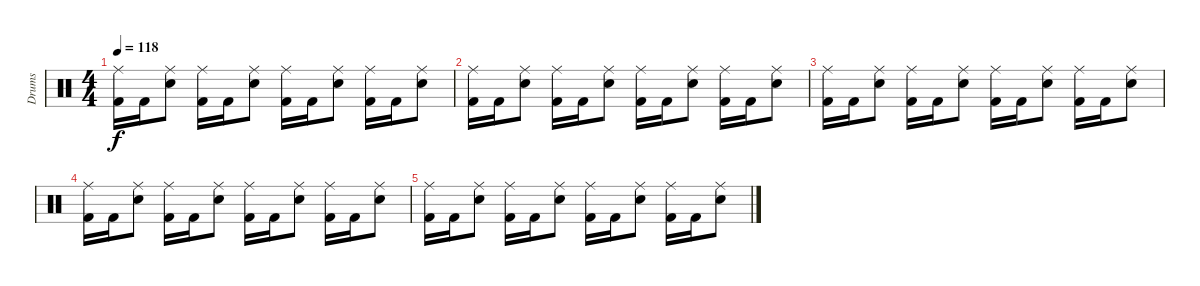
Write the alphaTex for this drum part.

\track ("Drums" "Drums") {instrument percussion}
\staff {score}
\articulation defaults
\ts (4 4)
\tempo 118
\clef neutral
\ks c
("Ride (middle)" "Kick (hit) 2").16{dy f} "Kick (hit) 2".16 ("Ride (middle)" "Electric Snare (hit)").8 ("Ride (middle)" "Kick (hit) 2").16 "Kick (hit) 2".16 ("Ride (middle)" "Electric Snare (hit)").8 ("Ride (middle)" "Kick (hit) 2").16 "Kick (hit) 2".16 ("Ride (middle)" "Electric Snare (hit)").8 ("Ride (middle)" "Kick (hit) 2").16 "Kick (hit) 2".16 ("Ride (middle)" "Electric Snare (hit)").8 |
("Ride (middle)" "Kick (hit) 2").16 "Kick (hit) 2".16 ("Ride (middle)" "Electric Snare (hit)").8 ("Ride (middle)" "Kick (hit) 2").16 "Kick (hit) 2".16 ("Ride (middle)" "Electric Snare (hit)").8 ("Ride (middle)" "Kick (hit) 2").16 "Kick (hit) 2".16 ("Ride (middle)" "Electric Snare (hit)").8 ("Ride (middle)" "Kick (hit) 2").16 "Kick (hit) 2".16 ("Ride (middle)" "Electric Snare (hit)").8 |
("Ride (middle)" "Kick (hit) 2").16 "Kick (hit) 2".16 ("Ride (middle)" "Electric Snare (hit)").8 ("Ride (middle)" "Kick (hit) 2").16 "Kick (hit) 2".16 ("Ride (middle)" "Electric Snare (hit)").8 ("Ride (middle)" "Kick (hit) 2").16 "Kick (hit) 2".16 ("Ride (middle)" "Electric Snare (hit)").8 ("Ride (middle)" "Kick (hit) 2").16 "Kick (hit) 2".16 ("Ride (middle)" "Electric Snare (hit)").8 |
("Ride (middle)" "Kick (hit) 2").16 "Kick (hit) 2".16 ("Ride (middle)" "Electric Snare (hit)").8 ("Ride (middle)" "Kick (hit) 2").16 "Kick (hit) 2".16 ("Ride (middle)" "Electric Snare (hit)").8 ("Ride (middle)" "Kick (hit) 2").16 "Kick (hit) 2".16 ("Ride (middle)" "Electric Snare (hit)").8 ("Ride (middle)" "Kick (hit) 2").16 "Kick (hit) 2".16 ("Ride (middle)" "Electric Snare (hit)").8 |
("Ride (middle)" "Kick (hit) 2").16 "Kick (hit) 2".16 ("Ride (middle)" "Electric Snare (hit)").8 ("Ride (middle)" "Kick (hit) 2").16 "Kick (hit) 2".16 ("Ride (middle)" "Electric Snare (hit)").8 ("Ride (middle)" "Kick (hit) 2").16 "Kick (hit) 2".16 ("Ride (middle)" "Electric Snare (hit)").8 ("Ride (middle)" "Kick (hit) 2").16 "Kick (hit) 2".16 ("Ride (middle)" "Electric Snare (hit)").8
